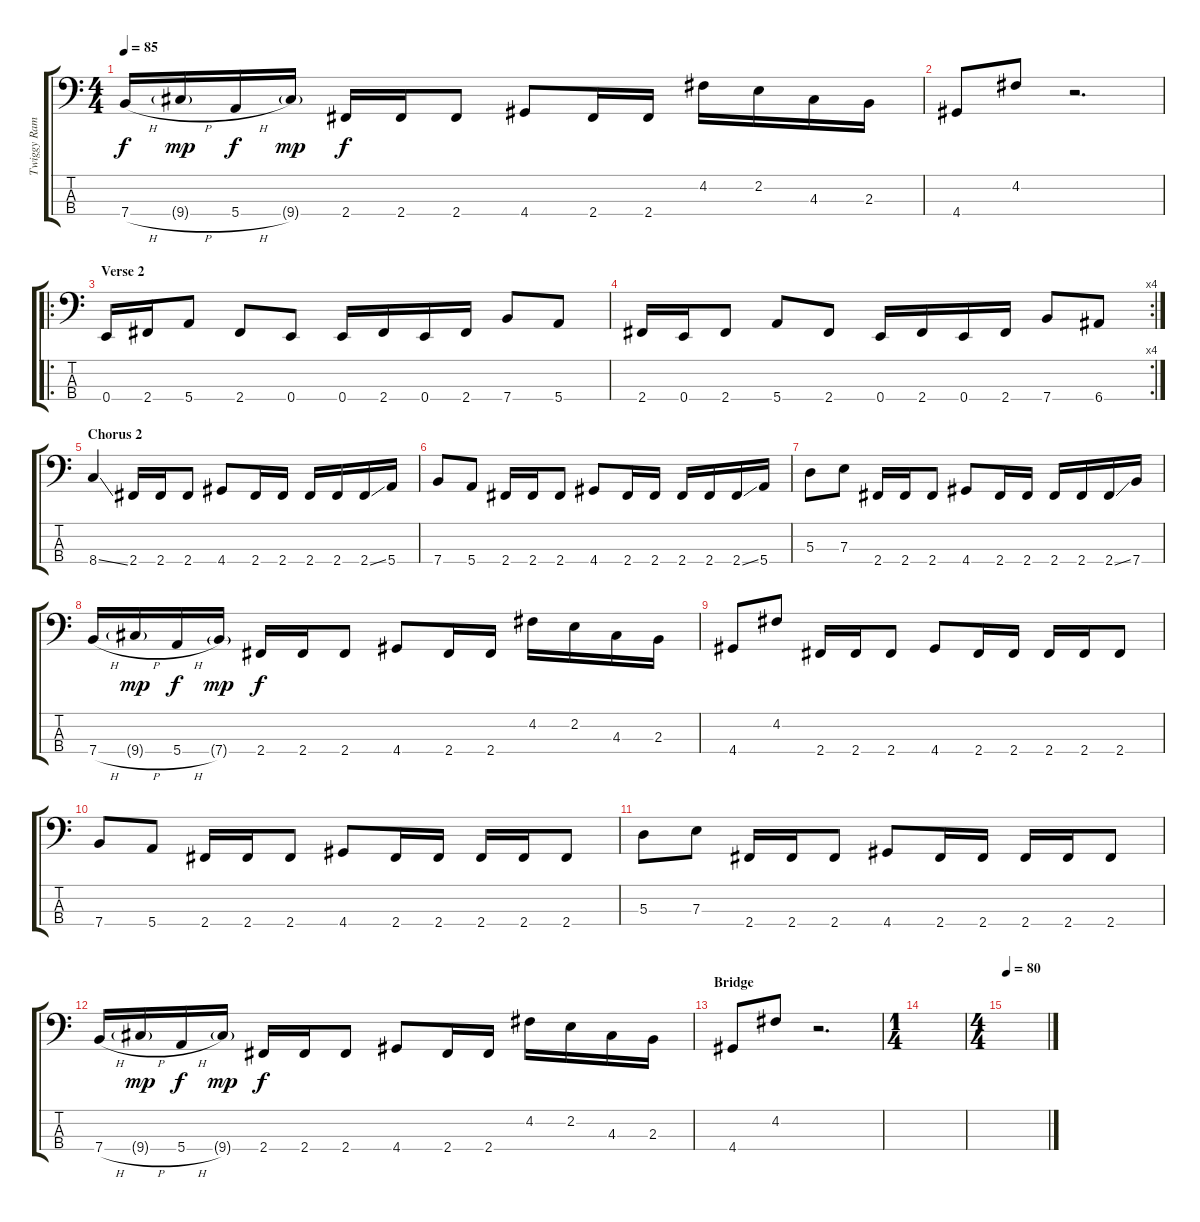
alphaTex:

\track ("Twiggy Ramirez [Bass]" "Twiggy Ram") {instrument acousticguitarsteel}
\staff {score tabs}
\tuning (G2 D2 A1 E1) {hide}
\ts (4 4)
\tempo 85
\clef f4
\ks c
7.4{h}.16{dy f} 9.4{h g}.16{dy mp} 5.4{h}.16{dy f} 9.4{g}.16{dy mp} 2.4.16{dy f} 2.4.16 2.4.8 4.4.8 2.4.16 2.4.16 4.2.16 2.2.16 4.3.16 2.3.16 |
4.4.8 4.2.8 r.2{d} |
\ro
\section ("" "Verse 2")
0.4.16{instrument acousticguitarnylon} 2.4.16 5.4.8 2.4.8 0.4.8 0.4.16 2.4.16 0.4.16 2.4.16 7.4.8 5.4.8 |
\rc 4
2.4.16 0.4.16 2.4.8 5.4.8 2.4.8 0.4.16 2.4.16 0.4.16 2.4.16 7.4.8 6.4.8 |
\section ("" "Chorus 2")
8.4{ss}.4{instrument electricbasspick} 2.4.16 2.4.16 2.4.8 4.4.8 2.4.16 2.4.16 2.4.16 2.4.16 2.4{ss}.16 5.4.16 |
7.4.8 5.4.8 2.4.16 2.4.16 2.4.8 4.4.8 2.4.16 2.4.16 2.4.16 2.4.16 2.4{ss}.16 5.4.16 |
5.3.8 7.3.8 2.4.16 2.4.16 2.4.8 4.4.8 2.4.16 2.4.16 2.4.16 2.4.16 2.4{ss}.16 7.4.16 |
7.4{h}.16 9.4{h g}.16{dy mp} 5.4{h}.16{dy f} 7.4{g}.16{dy mp} 2.4.16{dy f} 2.4.16 2.4.8 4.4.8 2.4.16 2.4.16 4.2.16 2.2.16 4.3.16 2.3.16 |
4.4.8 4.2.8 2.4.16 2.4.16 2.4.8 4.4.8 2.4.16 2.4.16 2.4.16 2.4.16 2.4.8 |
7.4.8 5.4.8 2.4.16 2.4.16 2.4.8 4.4.8 2.4.16 2.4.16 2.4.16 2.4.16 2.4.8 |
5.3.8 7.3.8 2.4.16 2.4.16 2.4.8 4.4.8 2.4.16 2.4.16 2.4.16 2.4.16 2.4.8 |
7.4{h}.16 9.4{h g}.16{dy mp} 5.4{h}.16{dy f} 9.4{g}.16{dy mp} 2.4.16{dy f} 2.4.16 2.4.8 4.4.8 2.4.16 2.4.16 4.2.16 2.2.16 4.3.16 2.3.16 |
\section ("" "Bridge ")
4.4.8 4.2.8 r.2{d} |
\ts (1 4)
|
\ts (4 4)
\tempo 80
